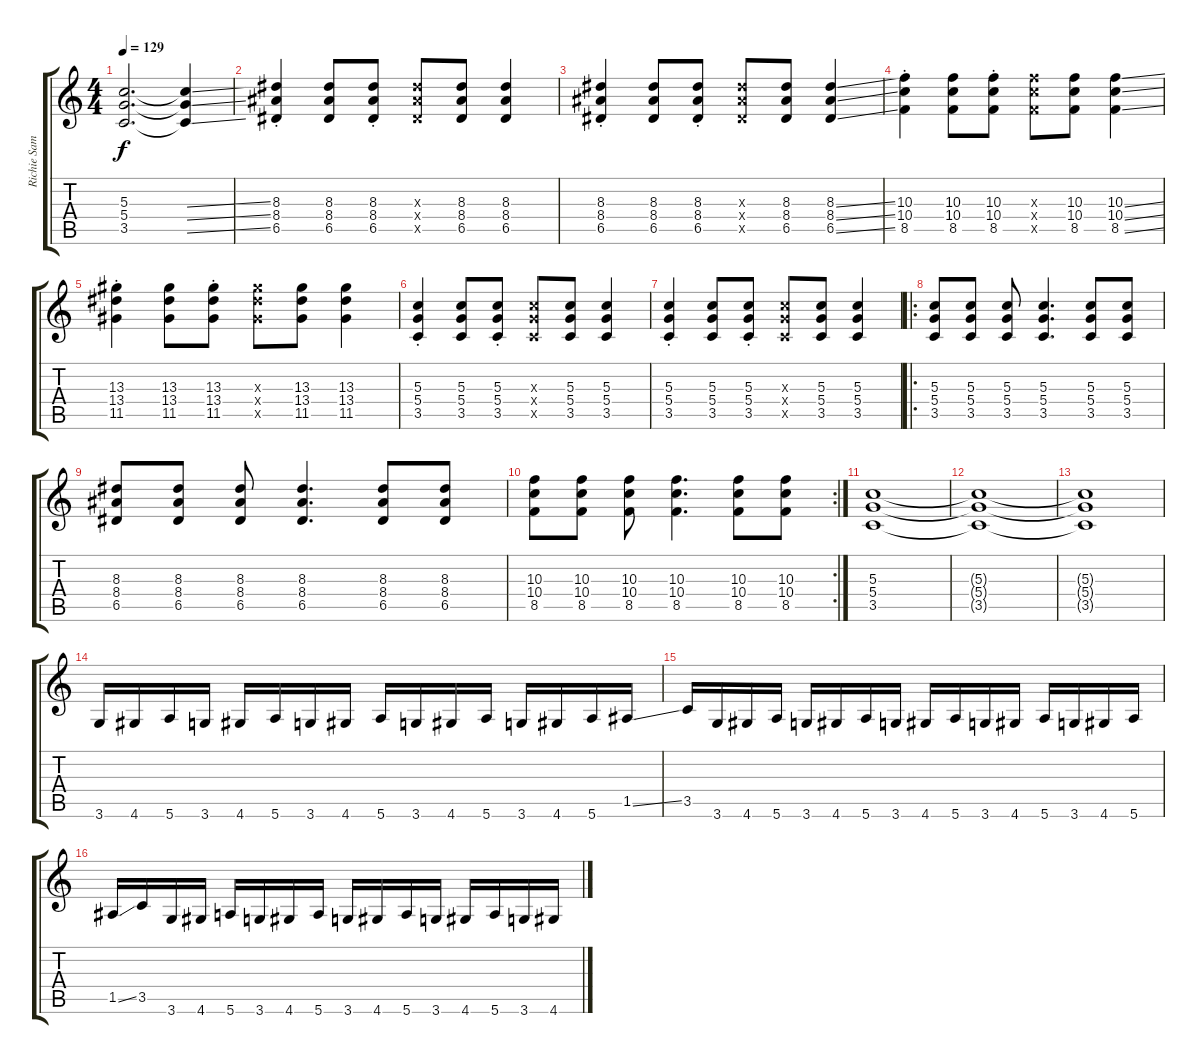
\track ("Richie Sambora 2" "Richie Sam") {instrument distortionguitar}
\staff {score tabs}
\tuning (E4 B3 G3 D3 A2 E2) {hide}
\ts (4 4)
\tempo 129
\clef g2
\ks c
(5.3{t} 5.4{t} 3.5{t}).2{d dy f} (5.3{ss t} 5.4{ss t} 3.5{ss t}).4 |
(8.3{st} 8.4{st} 6.5{st}).4 (8.3 8.4 6.5).8 (8.3{st} 8.4{st} 6.5{st}).8 (8.3{x} 8.4{x} 6.5{x}).8 (8.3 8.4 6.5).8 (8.3 8.4 6.5).4 |
(8.3{st} 8.4{st} 6.5{st}).4 (8.3 8.4 6.5).8 (8.3{st} 8.4{st} 6.5{st}).8 (8.3{x} 8.4{x} 6.5{x}).8 (8.3 8.4 6.5).8 (8.3{ss} 8.4{ss} 6.5{ss}).4 |
(10.3{st} 10.4{st} 8.5{st}).4 (10.3 10.4 8.5).8 (10.3{st} 10.4{st} 8.5{st}).8 (10.3{x} 10.4{x} 8.5{x}).8 (10.3 10.4 8.5).8 (10.3{ss} 10.4{ss} 8.5{ss}).4 |
(13.3{st} 13.4{st} 11.5{st}).4 (13.3 13.4 11.5).8 (13.3{st} 13.4{st} 11.5{st}).8 (13.3{x} 13.4{x} 11.5{x}).8 (13.3 13.4 11.5).8 (13.3 13.4 11.5).4 |
(5.3{st} 5.4{st} 3.5{st}).4 (5.3 5.4 3.5).8 (5.3{st} 5.4{st} 3.5{st}).8 (5.3{x} 5.4{x} 3.5{x}).8 (5.3 5.4 3.5).8 (5.3 5.4 3.5).4 |
(5.3{st} 5.4{st} 3.5{st}).4 (5.3 5.4 3.5).8 (5.3{st} 5.4{st} 3.5{st}).8 (5.3{x} 5.4{x} 3.5{x}).8 (5.3 5.4 3.5).8 (5.3 5.4 3.5).4 |
\ro
(5.3 5.4 3.5).8 (5.3 5.4 3.5).8 (5.3 5.4 3.5).8 (5.3 5.4 3.5).4{d} (5.3 5.4 3.5).8 (5.3 5.4 3.5).8 |
(8.3 8.4 6.5).8 (8.3 8.4 6.5).8 (8.3 8.4 6.5).8 (8.3 8.4 6.5).4{d} (8.3 8.4 6.5).8 (8.3 8.4 6.5).8 |
\rc 2
(10.3 10.4 8.5).8 (10.3 10.4 8.5).8 (10.3 10.4 8.5).8 (10.3 10.4 8.5).4{d} (10.3 10.4 8.5).8 (10.3 10.4 8.5).8 |
(5.3 5.4 3.5).1 |
(5.3{t} 5.4{t} 3.5{t}).1 |
(5.3{t} 5.4{t} 3.5{t}).1 |
3.6.16 4.6.16 5.6.16 3.6.16 4.6.16 5.6.16 3.6.16 4.6.16 5.6.16 3.6.16 4.6.16 5.6.16 3.6.16 4.6.16 5.6.16 1.5{ss}.16 |
3.5.16 3.6.16 4.6.16 5.6.16 3.6.16 4.6.16 5.6.16 3.6.16 4.6.16 5.6.16 3.6.16 4.6.16 5.6.16 3.6.16 4.6.16 5.6.16 |
1.5{ss}.16 3.5.16 3.6.16 4.6.16 5.6.16 3.6.16 4.6.16 5.6.16 3.6.16 4.6.16 5.6.16 3.6.16 4.6.16 5.6.16 3.6.16 4.6.16
